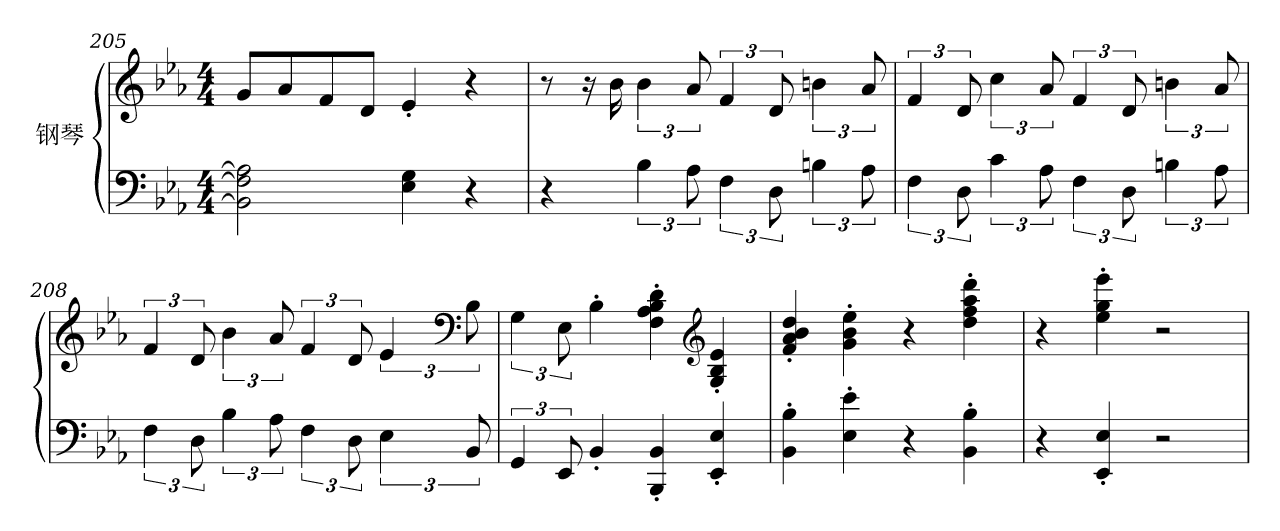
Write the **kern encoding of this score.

**kern	**kern
*part1	*part1
*staff2	*staff1
*I"钢琴	*
*clefF4	*clefG2
*k[b-e-a-]	*k[b-e-a-]
*M4/4	*M4/4
=205	=205
2BB-\] 2F\] 2A-\]	8g/L
.	8a-/
.	8f/
.	8d/J
4E-\ 4G\	4e-'/
4r	4r
!!LO:LB:g=z
=206	=206
4r	8r
.	16r
.	16b-\
6B-\	6b-\
12A-\	12a-/
6F\	6f/
12D\	12d/
6Bn\	6bn\
12A-\	12a-/
=207	=207
6F\	6f/
12D\	12d/
6c\	6cc\
12A-\	12a-/
6F\	6f/
12D\	12d/
6Bn\	6bn\
12A-\	12a-/
=208	=208
6F\	6f/
12D\	12d/
6B-\	6b-\
12A-\	12a-/
6F\	6f/
12D\	12d/
6E-\	6e-/
*	*clefF4
12BB-/	12B-\
=209	=209
6GG/	6G\
12EE-/	12E-\
4BB-'/	4B-'\
4BBB-/' 4BB-/'	4F\' 4A-\' 4B-\' 4d\'
*	*clefG2
4EE-/' 4E-/'	4G/' 4B-/' 4e-/'
!!LO:LB:g=z
=210	=210
4BB-\' 4B-\'	4f/' 4a-/' 4b-/' 4dd/'
4E-\' 4e-\'	4g\' 4b-\' 4ee-\'
4r	4r
4BB-\' 4B-\'	4dd\' 4ff\' 4aa-\' 4ddd\'
=211	=211
4r	4r
4EE-/' 4E-/'	4ee-\' 4gg\' 4eee-\'
2r	2r
=	=
*-	*-
